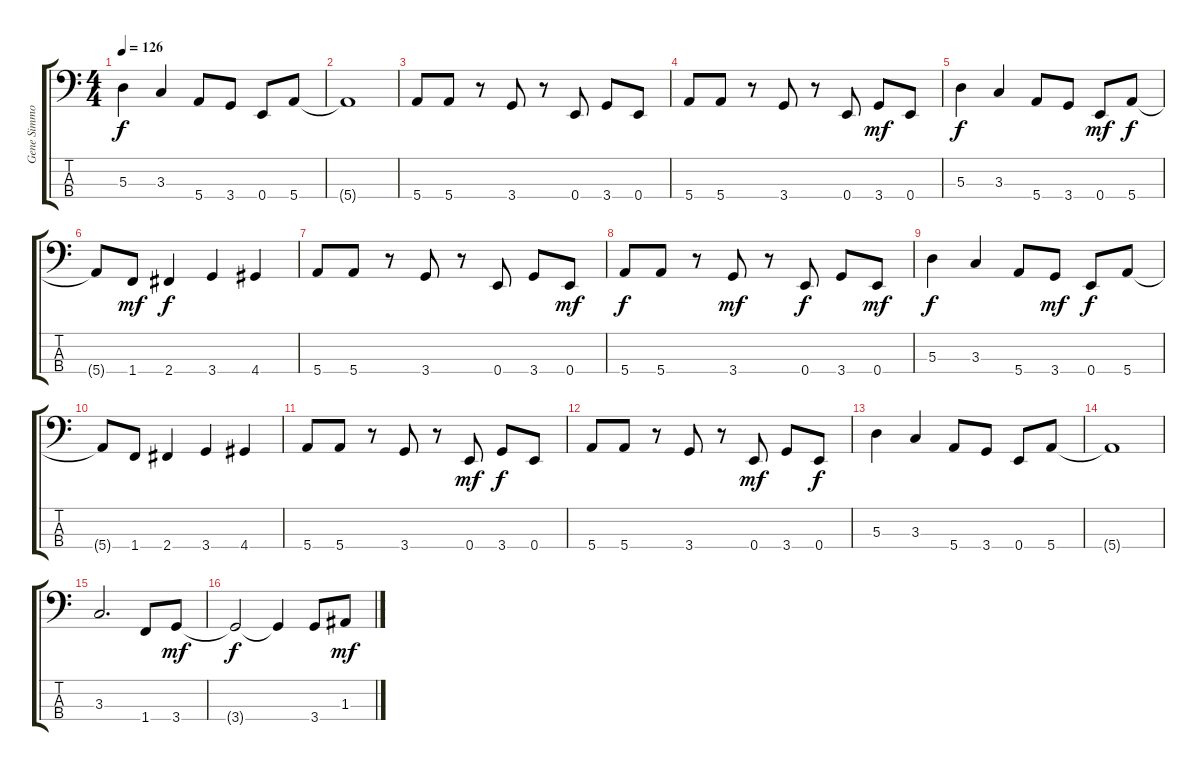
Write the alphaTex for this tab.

\track ("Gene Simmons" "Gene Simmo") {instrument electricbasspick}
\staff {score tabs}
\tuning (G2 D2 A1 E1) {hide}
\ts (4 4)
\tempo 126
\clef f4
\ks c
5.3.4{dy f} 3.3.4 5.4.8 3.4.8 0.4.8 5.4.8 |
5.4{t}.1 |
5.4.8 5.4.8 r.8 3.4.8 r.8 0.4.8 3.4.8 0.4.8 |
5.4.8 5.4.8 r.8 3.4.8 r.8 0.4.8 3.4.8{dy mf} 0.4.8 |
5.3.4{dy f} 3.3.4 5.4.8 3.4.8 0.4.8{dy mf} 5.4.8{dy f} |
5.4{t}.8 1.4.8{dy mf} 2.4.4{dy f} 3.4.4 4.4.4 |
5.4.8 5.4.8 r.8 3.4.8 r.8 0.4.8 3.4.8 0.4.8{dy mf} |
5.4.8{dy f} 5.4.8 r.8 3.4.8{dy mf} r.8 0.4.8{dy f} 3.4.8 0.4.8{dy mf} |
5.3.4{dy f} 3.3.4 5.4.8 3.4.8{dy mf} 0.4.8{dy f} 5.4.8 |
5.4{t}.8 1.4.8 2.4.4 3.4.4 4.4.4 |
5.4.8 5.4.8 r.8 3.4.8 r.8 0.4.8{dy mf} 3.4.8{dy f} 0.4.8 |
5.4.8 5.4.8 r.8 3.4.8 r.8 0.4.8{dy mf} 3.4.8 0.4.8{dy f} |
5.3.4 3.3.4 5.4.8 3.4.8 0.4.8 5.4.8 |
5.4{t}.1 |
3.3.2{d} 1.4.8 3.4.8{dy mf} |
3.4{t}.2{dy f} 3.4{t}.4 3.4.8 1.3.8{dy mf}
